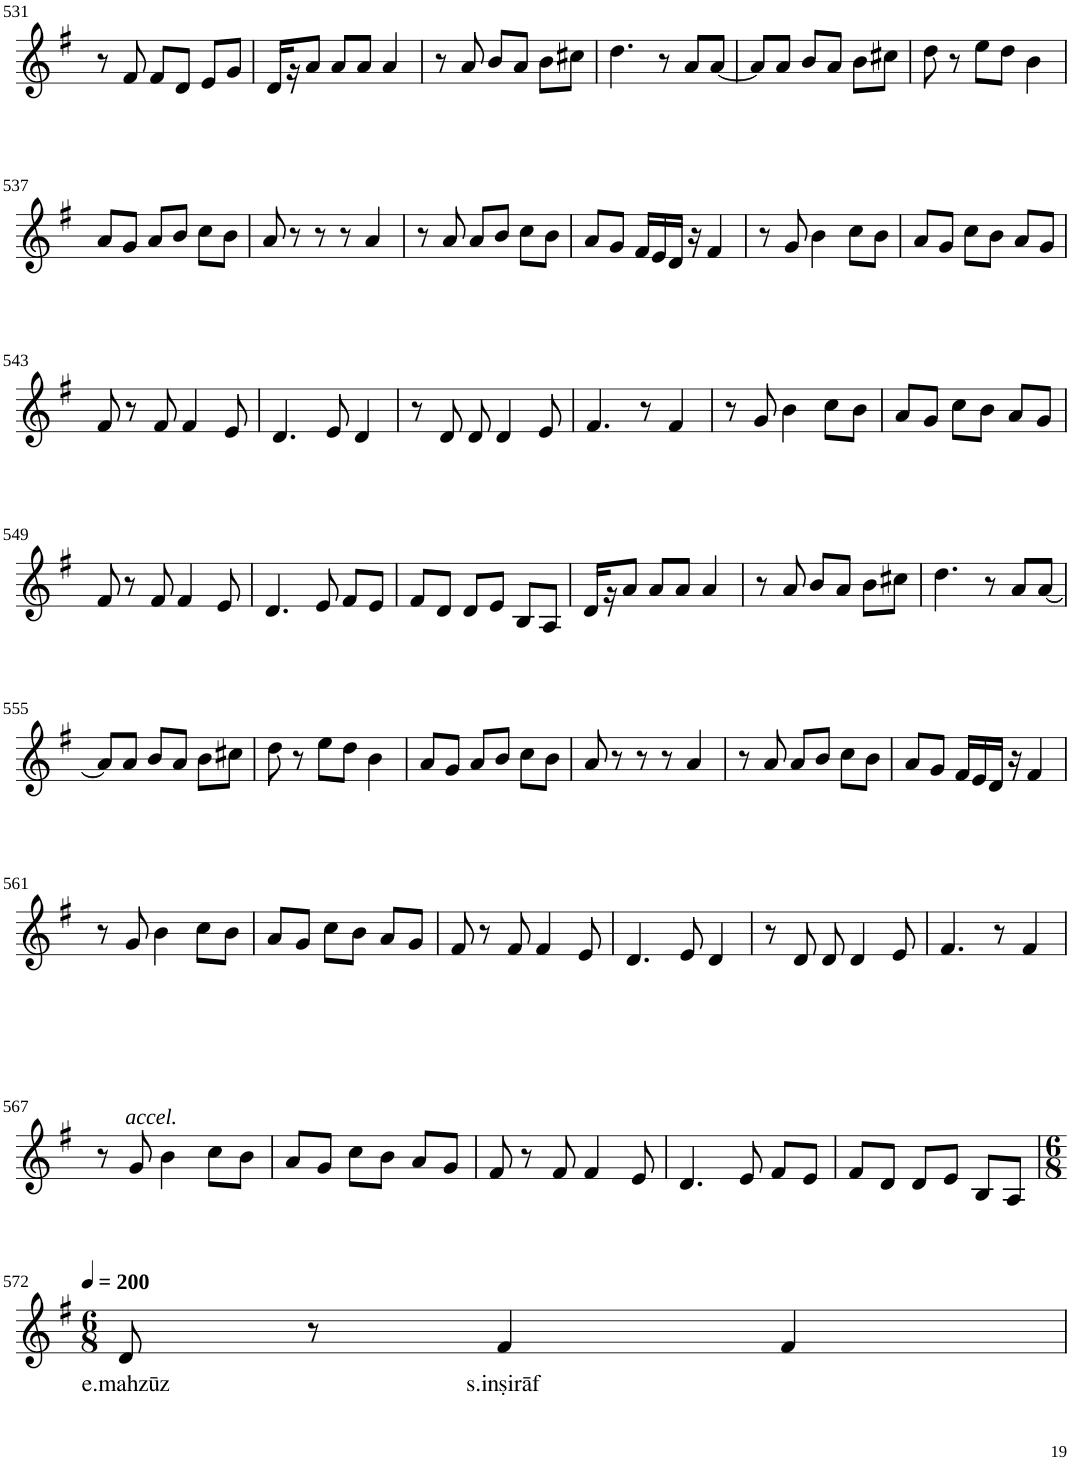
**kern	**text
*part1	*part1
*staff1	*staff1
*I"Violin	*
!!LO:PB:g=z
*clefG2	*
*k[f#]	*
*G:	*
*M3/4	*
=531	=531
8r	.
8f#/	.
8f#/L	.
8d/J	.
8e/L	.
8g/J	.
=532	=532
16d/LL	.
16r	.
8a/J	.
8a/L	.
8a/J	.
4a/	.
=533	=533
8r	.
8a/	.
8b/L	.
8a/J	.
8b\L	.
8cc#X\J	.
=534	=534
4.dd\	.
8r	.
8a/L	.
[8a/J	.
=535	=535
8a/L]	.
8a/J	.
8b/L	.
8a/J	.
8b\L	.
8cc#X\J	.
=536	=536
8dd\	.
8r	.
8ee\L	.
8dd\J	.
4b\	.
!!LO:LB:g=z
=537	=537
8a/L	.
8g/J	.
8a/L	.
8b/J	.
8cc\L	.
8b\J	.
=538	=538
8a/	.
8r	.
8r	.
8r	.
4a/	.
=539	=539
8r	.
8a/	.
8a/L	.
8b/J	.
8cc\L	.
8b\J	.
=540	=540
8a/L	.
8g/J	.
16f#/LL	.
16e/	.
16d/JJ	.
16r	.
4f#/	.
=541	=541
8r	.
8g/	.
4b\	.
8cc\L	.
8b\J	.
=542	=542
8a/L	.
8g/J	.
8cc\L	.
8b\J	.
8a/L	.
8g/J	.
!!LO:LB:g=z
=543	=543
8f#/	.
8r	.
8f#/	.
4f#/	.
8e/	.
=544	=544
4.d/	.
8e/	.
4d/	.
=545	=545
8r	.
8d/	.
8d/	.
4d/	.
8e/	.
=546	=546
4.f#/	.
8r	.
4f#/	.
=547	=547
8r	.
8g/	.
4b\	.
8cc\L	.
8b\J	.
=548	=548
8a/L	.
8g/J	.
8cc\L	.
8b\J	.
8a/L	.
8g/J	.
!!LO:LB:g=z
=549	=549
8f#/	.
8r	.
8f#/	.
4f#/	.
8e/	.
=550	=550
4.d/	.
8e/	.
8f#/L	.
8e/J	.
=551	=551
8f#/L	.
8d/J	.
8d/L	.
8e/J	.
8B/L	.
8A/J	.
=552	=552
16d/LL	.
16r	.
8a/J	.
8a/L	.
8a/J	.
4a/	.
=553	=553
8r	.
8a/	.
8b/L	.
8a/J	.
8b\L	.
8cc#X\J	.
=554	=554
4.dd\	.
8r	.
8a/L	.
[8a/J	.
!!LO:LB:g=z
=555	=555
8a/L]	.
8a/J	.
8b/L	.
8a/J	.
8b\L	.
8cc#X\J	.
=556	=556
8dd\	.
8r	.
8ee\L	.
8dd\J	.
4b\	.
=557	=557
8a/L	.
8g/J	.
8a/L	.
8b/J	.
8cc\L	.
8b\J	.
=558	=558
8a/	.
8r	.
8r	.
8r	.
4a/	.
=559	=559
8r	.
8a/	.
8a/L	.
8b/J	.
8cc\L	.
8b\J	.
=560	=560
8a/L	.
8g/J	.
16f#/LL	.
16e/	.
16d/JJ	.
16r	.
4f#/	.
!!LO:LB:g=z
=561	=561
8r	.
!LO:TX:b:i:t=accel.	!
8g/	.
4b\	.
8cc\L	.
8b\J	.
=562	=562
8a/L	.
8g/J	.
8cc\L	.
8b\J	.
8a/L	.
8g/J	.
=563	=563
8f#/	.
8r	.
8f#/	.
4f#/	.
8e/	.
=564	=564
4.d/	.
8e/	.
4d/	.
=565	=565
8r	.
8d/	.
8d/	.
4d/	.
8e/	.
=566	=566
4.f#/	.
8r	.
4f#/	.
!!LO:LB:g=z
=567	=567
8r	.
8g/	.
4b\	.
8cc\L	.
8b\J	.
=568	=568
8a/L	.
8g/J	.
8cc\L	.
8b\J	.
8a/L	.
8g/J	.
=569	=569
8f#/	.
8r	.
8f#/	.
4f#/	.
8e/	.
=570	=570
4.d/	.
8e/	.
8f#/L	.
8e/J	.
=571	=571
8f#/L	.
8d/J	.
8d/L	.
8e/J	.
8B/L	.
8A/J	.
!!LO:LB:g=z
=572	=572
*M6/8	*
*MM200	*
!	!LO:LY:b
8d/	e.mahzūz
8r	.
!	!LO:LY:b
4f#/	s.inṣirāf
4f#/	.
=	=
*-	*-
